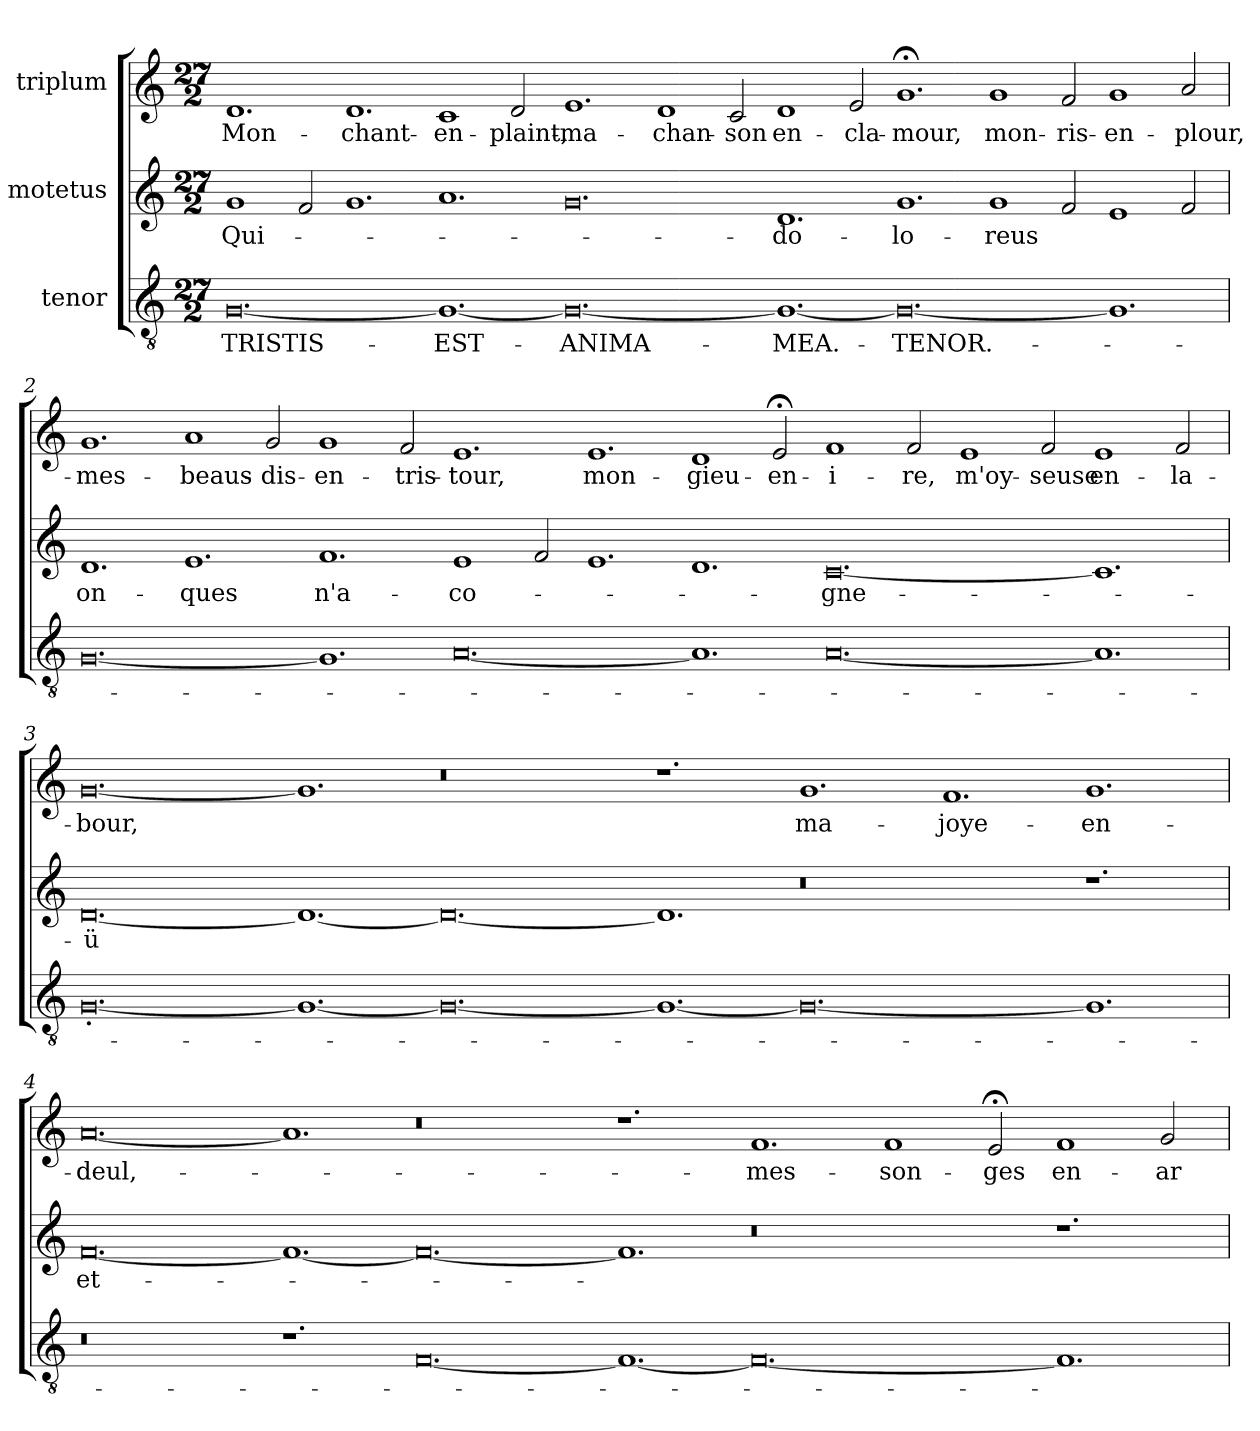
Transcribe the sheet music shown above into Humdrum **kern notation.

**kern	**text	**kern	**text	**kern	**text
*part3	*part3	*part2	*part2	*part1	*part1
*staff3	*staff3	*staff2	*staff2	*staff1	*staff1
*I"tenor	*	*I"motetus	*	*I"triplum	*
*clefGv2	*	*clefG2	*	*clefG2	*
*k[]	*	*k[]	*	*k[]	*
*C:	*	*C:	*	*C:	*
*M27/2	*	*M27/2	*	*M27/2	*
=1	=1	=1	=1	=1	=1
[0.G/	TRISTIS-	1g/	Qui-	1.d/	Mon-
.	.	2f/	.	.	.
.	.	1.g/	.	1.d/	chant-
1.G/_	EST-	1.a/	.	1c/	en-
.	.	.	.	2d/	plaint,-
0.G/_	ANIMA-	0.g/	.	1.e/	ma-
.	.	.	.	1d/	chan-
.	.	.	.	2c/	-son
1.G/_	MEA.-	1.d/	do-	1d/	en-
.	.	.	.	2e/	cla-
0.G/_	TENOR.-	1.g/	-lo-	1.g;</	-mour,
.	.	1g/	-reus	1g/	mon-
.	.	2f/	.	2f/	ris-
1.G/]	.	1e/	.	1g/	en-
.	.	2f/	.	2a/	plour,-
!!LO:LB:g=z
=2	=2	=2	=2	=2	=2
[0.G/	.	1.d/	on-	1.g/	mes-
.	.	1.e/	-ques	1a/	beaus-
.	.	.	.	2g/	dis-
1.G/]	.	1.f/	n'a-	1g/	en-
.	.	.	.	2f/	tris-
[0.A/	.	1e/	co-	1.e/	-tour,
.	.	2f/	.	.	.
.	.	1.e/	.	1.e/	mon-
1.A/]	.	1.d/	.	1d/	gieu-
.	.	.	.	2e;</	en-
[0.A/	.	[0.c/	-gne-	1f/	i-
.	.	.	.	2f/	-re,
.	.	.	.	1e/	m'oy-
.	.	.	.	2f/	-seuse
1.A/]	.	1.c/]	.	1e/	en-
.	.	.	.	2f/	la-
!!LO:LB:g=z
=3	=3	=3	=3	=3	=3
[0.G'/	.	[0.d/	-ü	[0.g/	-bour,
1.G/_	.	1.d/_	.	1.g/]	.
0.G/_	.	0.d/_	.	0.r	.
1.G/_	.	1.d/]	.	1.r	.
0.G/_	.	0.r	.	1.g/	ma-
.	.	.	.	1.f/	joye-
1.G/]	.	1.r	.	1.g/	en-
=4	=4	=4	=4	=4	=4
0.r	.	[0.f/	et-	[0.a/	deul,-
1.r	.	1.f/_	.	1.a/]	.
[0.F/	.	0.f/_	.	0.r	.
1.F/_	.	1.f/]	.	1.r	.
0.F/_	.	0.r	.	1.f/	mes-
.	.	.	.	1f/	son-
.	.	.	.	2e;</	-ges
1.F/]	.	1.r	.	1f/	en-
.	.	.	.	2g/	ar-
=	=	=	=	=	=
*-	*-	*-	*-	*-	*-
